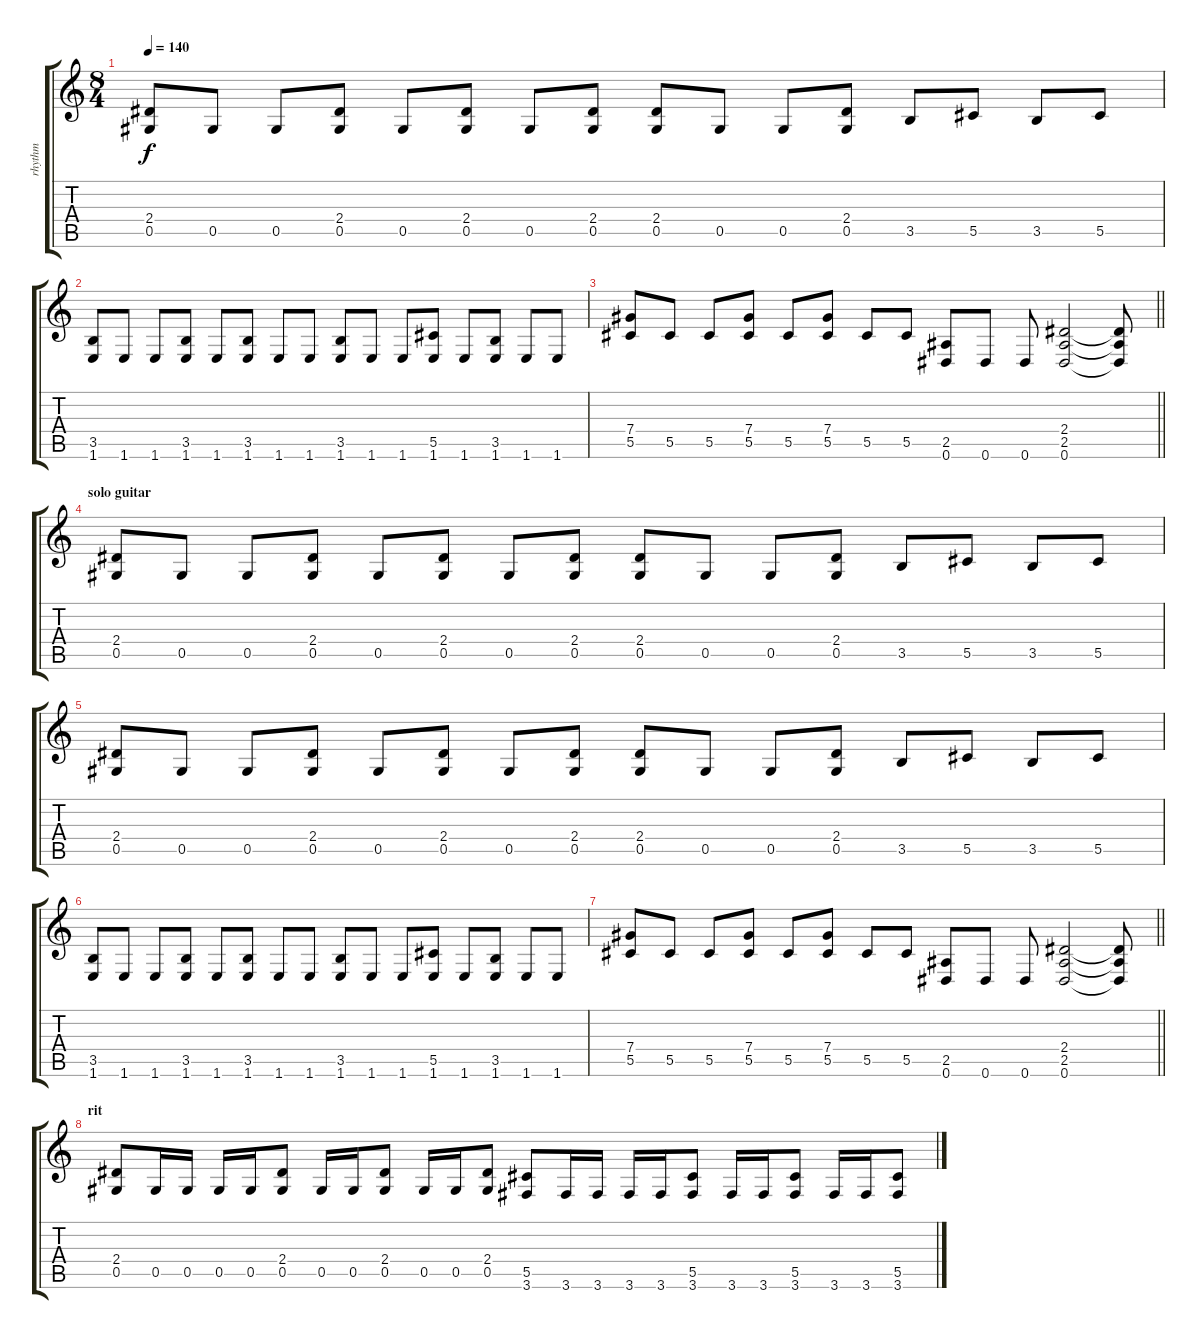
\track ("rhythm" "rhythm") {instrument distortionguitar}
\staff {score tabs}
\tuning (Eb4 Bb3 Gb3 Db3 Ab2 Eb2) {hide}
\ts (8 4)
\tempo 140
\clef g2
\ks c
(2.4 0.5).8{dy f} 0.5.8 0.5.8 (2.4 0.5).8 0.5.8 (2.4 0.5).8 0.5.8 (2.4 0.5).8 (2.4 0.5).8 0.5.8 0.5.8 (2.4 0.5).8 3.5.8 5.5.8 3.5.8 5.5.8 |
(3.5 1.6).8 1.6.8 1.6.8 (3.5 1.6).8 1.6.8 (3.5 1.6).8 1.6.8 1.6.8 (3.5 1.6).8 1.6.8 1.6.8 (5.5 1.6).8 1.6.8 (3.5 1.6).8 1.6.8 1.6.8 |
\barLineRight lightlight
(7.4 5.5).8 5.5.8 5.5.8 (7.4 5.5).8 5.5.8 (7.4 5.5).8 5.5.8 5.5.8 (2.5 0.6).8 0.6.8 0.6.8 (2.4 2.5 0.6).2 (2.4{t} 2.5{t} 0.6{t}).8 |
\section ("" "solo guitar")
(2.4 0.5).8 0.5.8 0.5.8 (2.4 0.5).8 0.5.8 (2.4 0.5).8 0.5.8 (2.4 0.5).8 (2.4 0.5).8 0.5.8 0.5.8 (2.4 0.5).8 3.5.8 5.5.8 3.5.8 5.5.8 |
(2.4 0.5).8 0.5.8 0.5.8 (2.4 0.5).8 0.5.8 (2.4 0.5).8 0.5.8 (2.4 0.5).8 (2.4 0.5).8 0.5.8 0.5.8 (2.4 0.5).8 3.5.8 5.5.8 3.5.8 5.5.8 |
(3.5 1.6).8 1.6.8 1.6.8 (3.5 1.6).8 1.6.8 (3.5 1.6).8 1.6.8 1.6.8 (3.5 1.6).8 1.6.8 1.6.8 (5.5 1.6).8 1.6.8 (3.5 1.6).8 1.6.8 1.6.8 |
\barLineRight lightlight
(7.4 5.5).8 5.5.8 5.5.8 (7.4 5.5).8 5.5.8 (7.4 5.5).8 5.5.8 5.5.8 (2.5 0.6).8 0.6.8 0.6.8 (2.4 2.5 0.6).2 (2.4{t} 2.5{t} 0.6{t}).8 |
\section ("" "rit")
(2.4 0.5).8 0.5.16 0.5.16 0.5.16 0.5.16 (2.4 0.5).8 0.5.16 0.5.16 (2.4 0.5).8 0.5.16 0.5.16 (2.4 0.5).8 (5.5 3.6).8 3.6.16 3.6.16 3.6.16 3.6.16 (5.5 3.6).8 3.6.16 3.6.16 (5.5 3.6).8 3.6.16 3.6.16 (5.5 3.6).8
